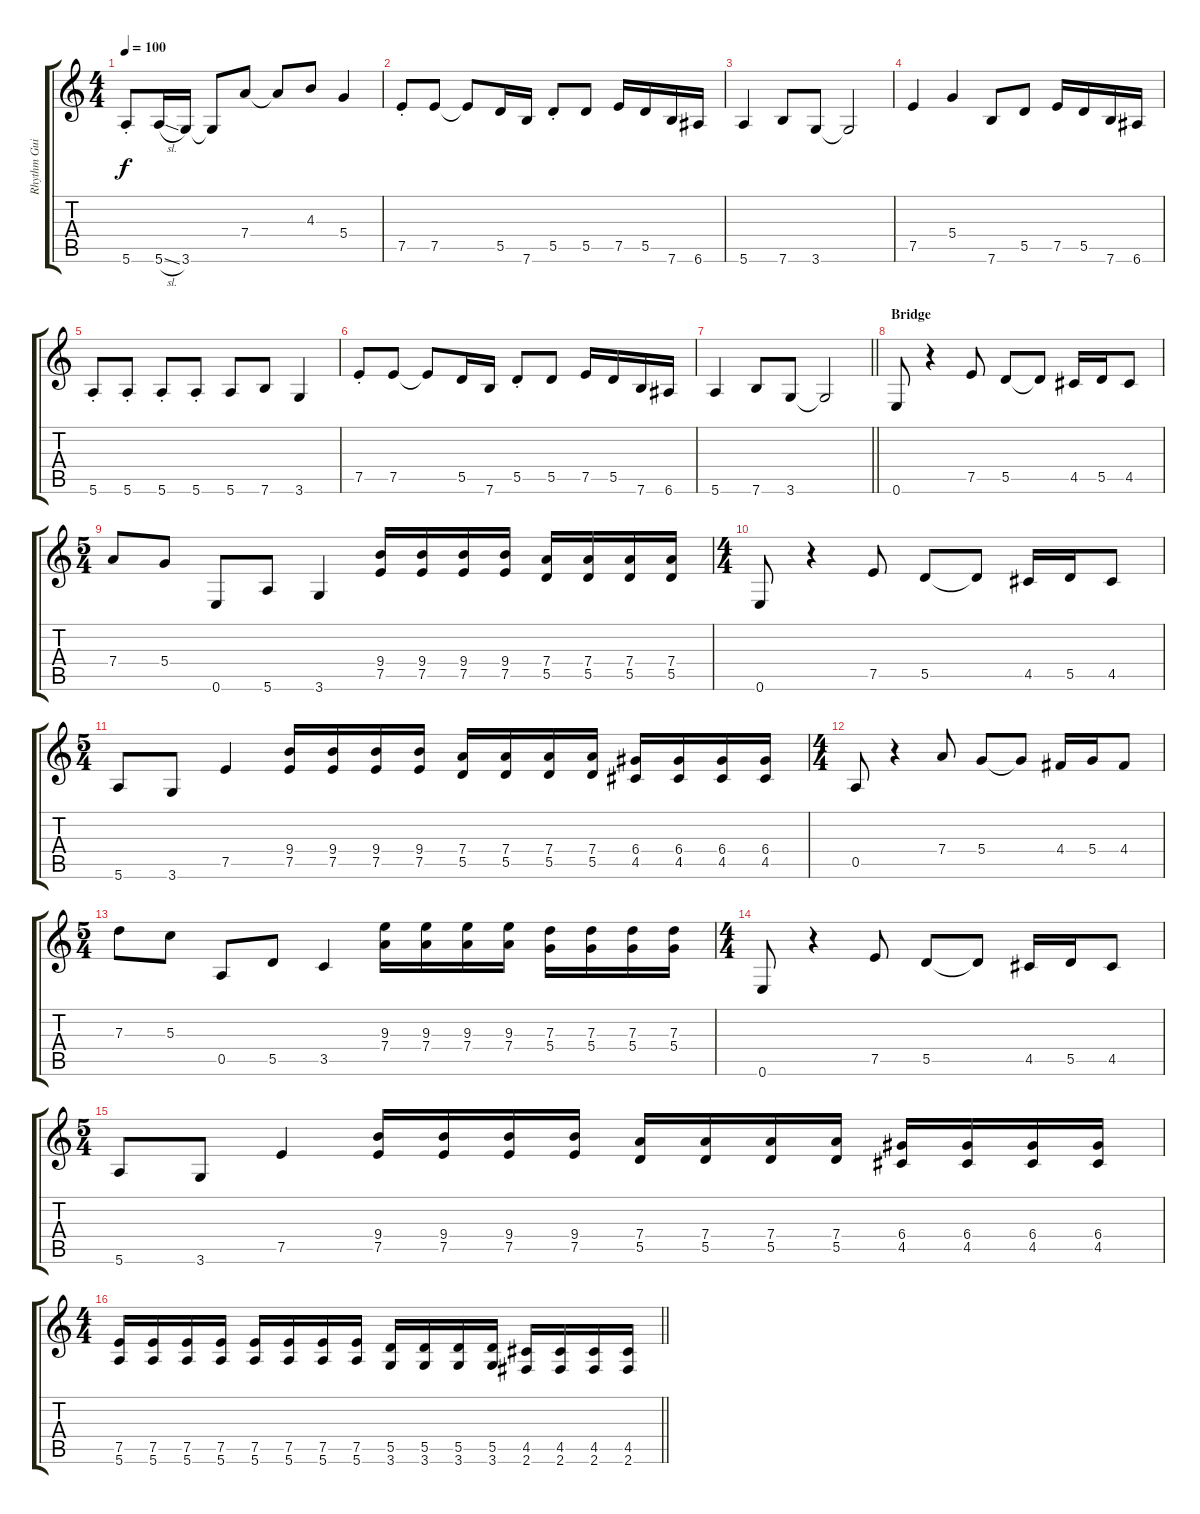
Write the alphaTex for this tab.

\track ("Rhythm Guitar" "Rhythm Gui") {instrument overdrivenguitar}
\staff {score tabs}
\tuning (E4 B3 G3 D3 A2 E2) {hide}
\ts (4 4)
\tempo 100
\clef g2
\ks c
5.6{st}.8{dy f} 5.6{sl}.16 3.6.16 3.6{t}.8 7.4.8 7.4{t}.8 4.3.8 5.4.4 |
7.5{st}.8 7.5.8 7.5{t}.8 5.5.16 7.6.16 5.5{st}.8 5.5.8 7.5.16 5.5.16 7.6.16 6.6.16 |
5.6.4 7.6.8 3.6.8 3.6{t}.2 |
7.5.4 5.4.4 7.6.8 5.5.8 7.5.16 5.5.16 7.6.16 6.6.16 |
5.6{st}.8 5.6{st}.8 5.6{st}.8 5.6{st}.8 5.6.8 7.6.8 3.6.4 |
7.5{st}.8 7.5.8 7.5{t}.8 5.5.16 7.6.16 5.5{st}.8 5.5.8 7.5.16 5.5.16 7.6.16 6.6.16 |
\barLineRight lightlight
5.6.4 7.6.8 3.6.8 3.6{t}.2 |
\section ("" "Bridge")
0.6.8 r.4 7.5.8 5.5.8 5.5{t}.8 4.5.16 5.5.16 4.5.8 |
\ts (5 4)
7.4.8 5.4.8 0.6.8 5.6.8 3.6.4 (9.4 7.5).16 (9.4 7.5).16 (9.4 7.5).16 (9.4 7.5).16 (7.4 5.5).16 (7.4 5.5).16 (7.4 5.5).16 (7.4 5.5).16 |
\ts (4 4)
0.6.8 r.4 7.5.8 5.5.8 5.5{t}.8 4.5.16 5.5.16 4.5.8 |
\ts (5 4)
5.6.8 3.6.8 7.5.4 (9.4 7.5).16 (9.4 7.5).16 (9.4 7.5).16 (9.4 7.5).16 (7.4 5.5).16 (7.4 5.5).16 (7.4 5.5).16 (7.4 5.5).16 (6.4 4.5).16 (6.4 4.5).16 (6.4 4.5).16 (6.4 4.5).16 |
\ts (4 4)
0.5.8 r.4 7.4.8 5.4.8 5.4{t}.8 4.4.16 5.4.16 4.4.8 |
\ts (5 4)
7.3.8 5.3.8 0.5.8 5.5.8 3.5.4 (9.3 7.4).16 (9.3 7.4).16 (9.3 7.4).16 (9.3 7.4).16 (7.3 5.4).16 (7.3 5.4).16 (7.3 5.4).16 (7.3 5.4).16 |
\ts (4 4)
0.6.8 r.4 7.5.8 5.5.8 5.5{t}.8 4.5.16 5.5.16 4.5.8 |
\ts (5 4)
5.6.8 3.6.8 7.5.4 (9.4 7.5).16 (9.4 7.5).16 (9.4 7.5).16 (9.4 7.5).16 (7.4 5.5).16 (7.4 5.5).16 (7.4 5.5).16 (7.4 5.5).16 (6.4 4.5).16 (6.4 4.5).16 (6.4 4.5).16 (6.4 4.5).16 |
\ts (4 4)
\barLineRight lightlight
(7.5 5.6).16 (7.5 5.6).16 (7.5 5.6).16 (7.5 5.6).16 (7.5 5.6).16 (7.5 5.6).16 (7.5 5.6).16 (7.5 5.6).16 (5.5 3.6).16 (5.5 3.6).16 (5.5 3.6).16 (5.5 3.6).16 (4.5 2.6).16 (4.5 2.6).16 (4.5 2.6).16 (4.5 2.6).16
